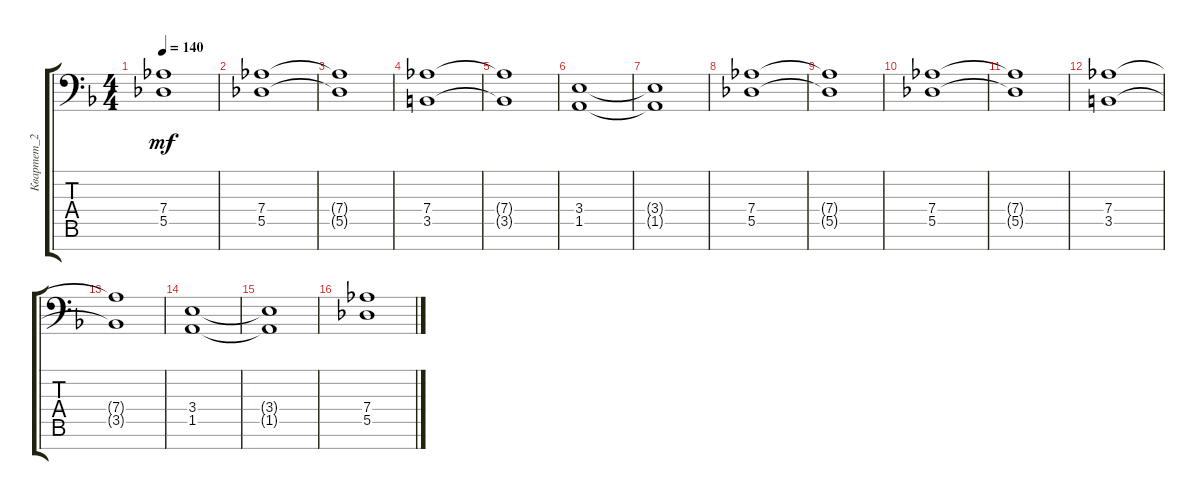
\track ("Квартет_2" "Квартет_2") {instrument stringensemble2}
\staff {score tabs}
\tuning (Eb4 Bb3 Gb3 Db3 Ab2 Eb2 Ab1) {hide}
\ts (4 4)
\tempo 140
\clef f4
\ks dminor
(7.4{t} 5.5{t}).1{dy mf} |
(7.4 5.5).1 |
(7.4{t} 5.5{t}).1 |
(7.4 3.5).1 |
(7.4{t} 3.5{t}).1 |
(3.4 1.5).1 |
(3.4{t} 1.5{t}).1 |
(7.4 5.5).1 |
(7.4{t} 5.5{t}).1 |
(7.4 5.5).1 |
(7.4{t} 5.5{t}).1 |
(7.4 3.5).1 |
(7.4{t} 3.5{t}).1 |
(3.4 1.5).1 |
(3.4{t} 1.5{t}).1 |
(7.4 5.5).1
